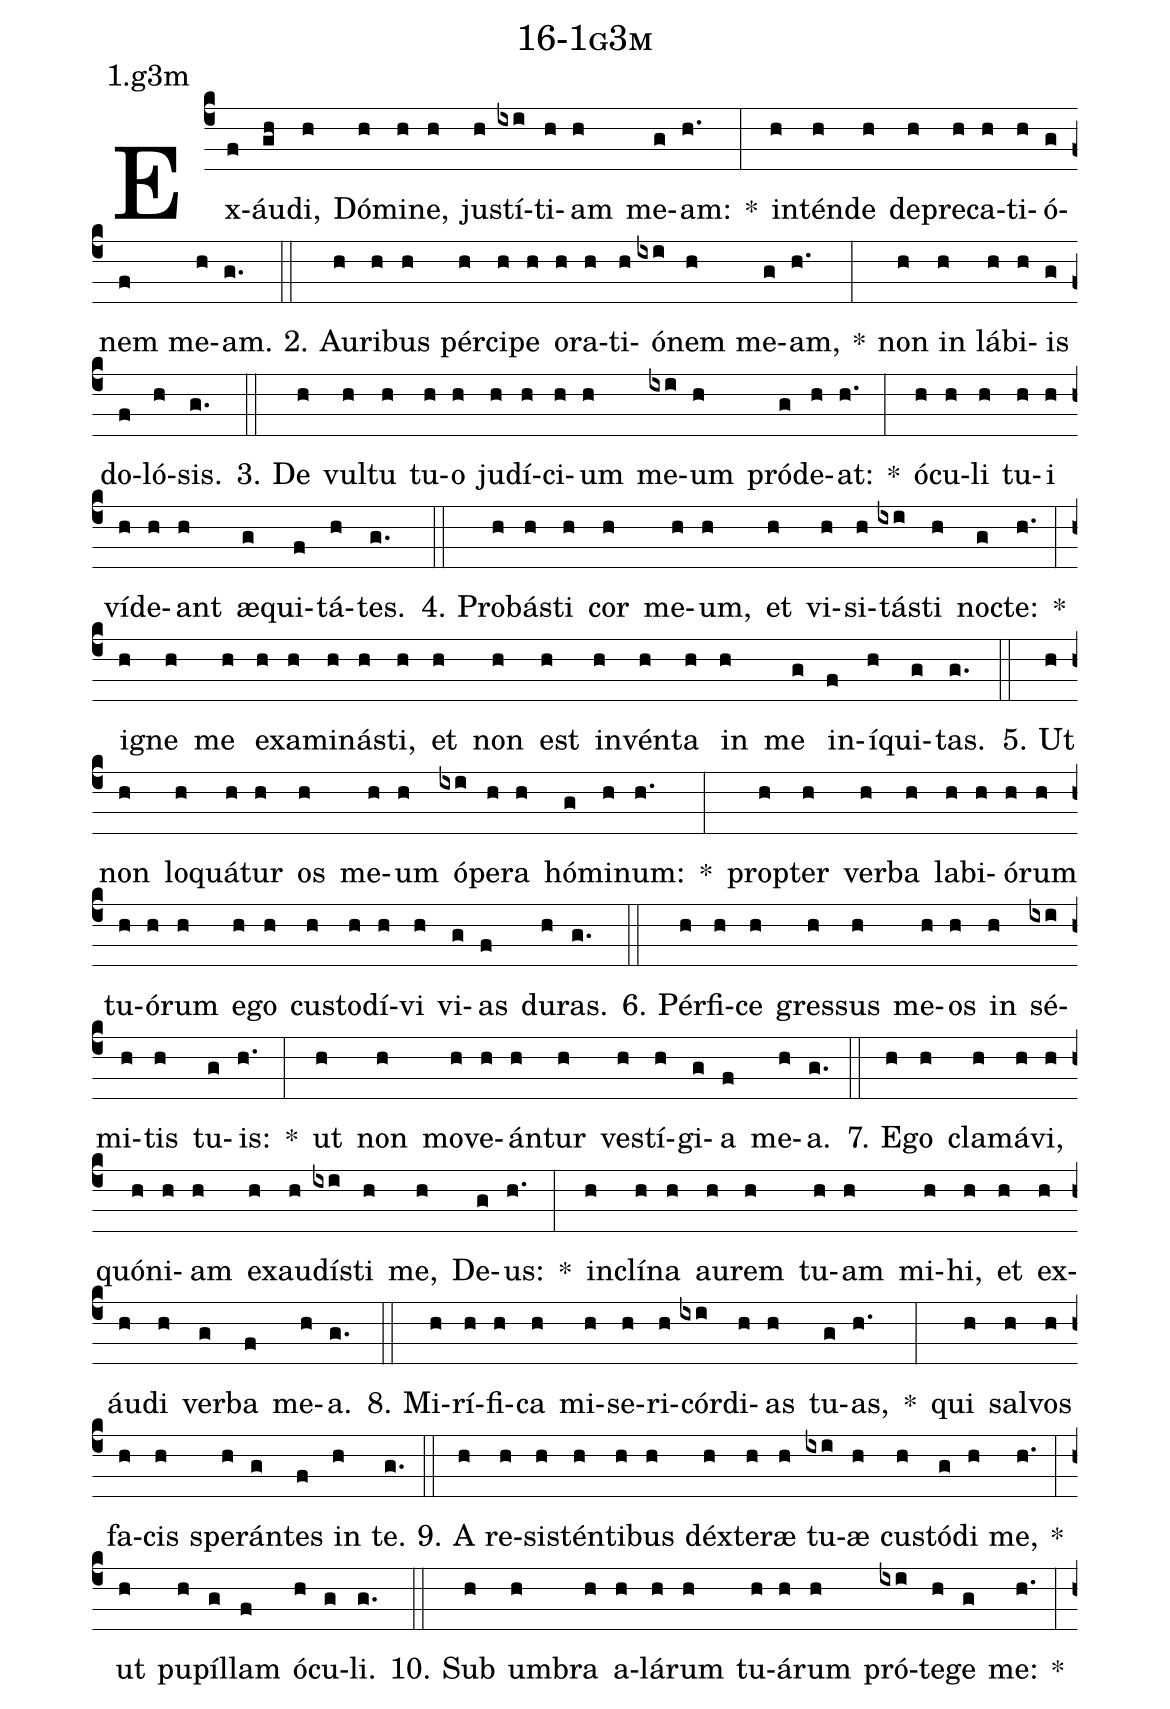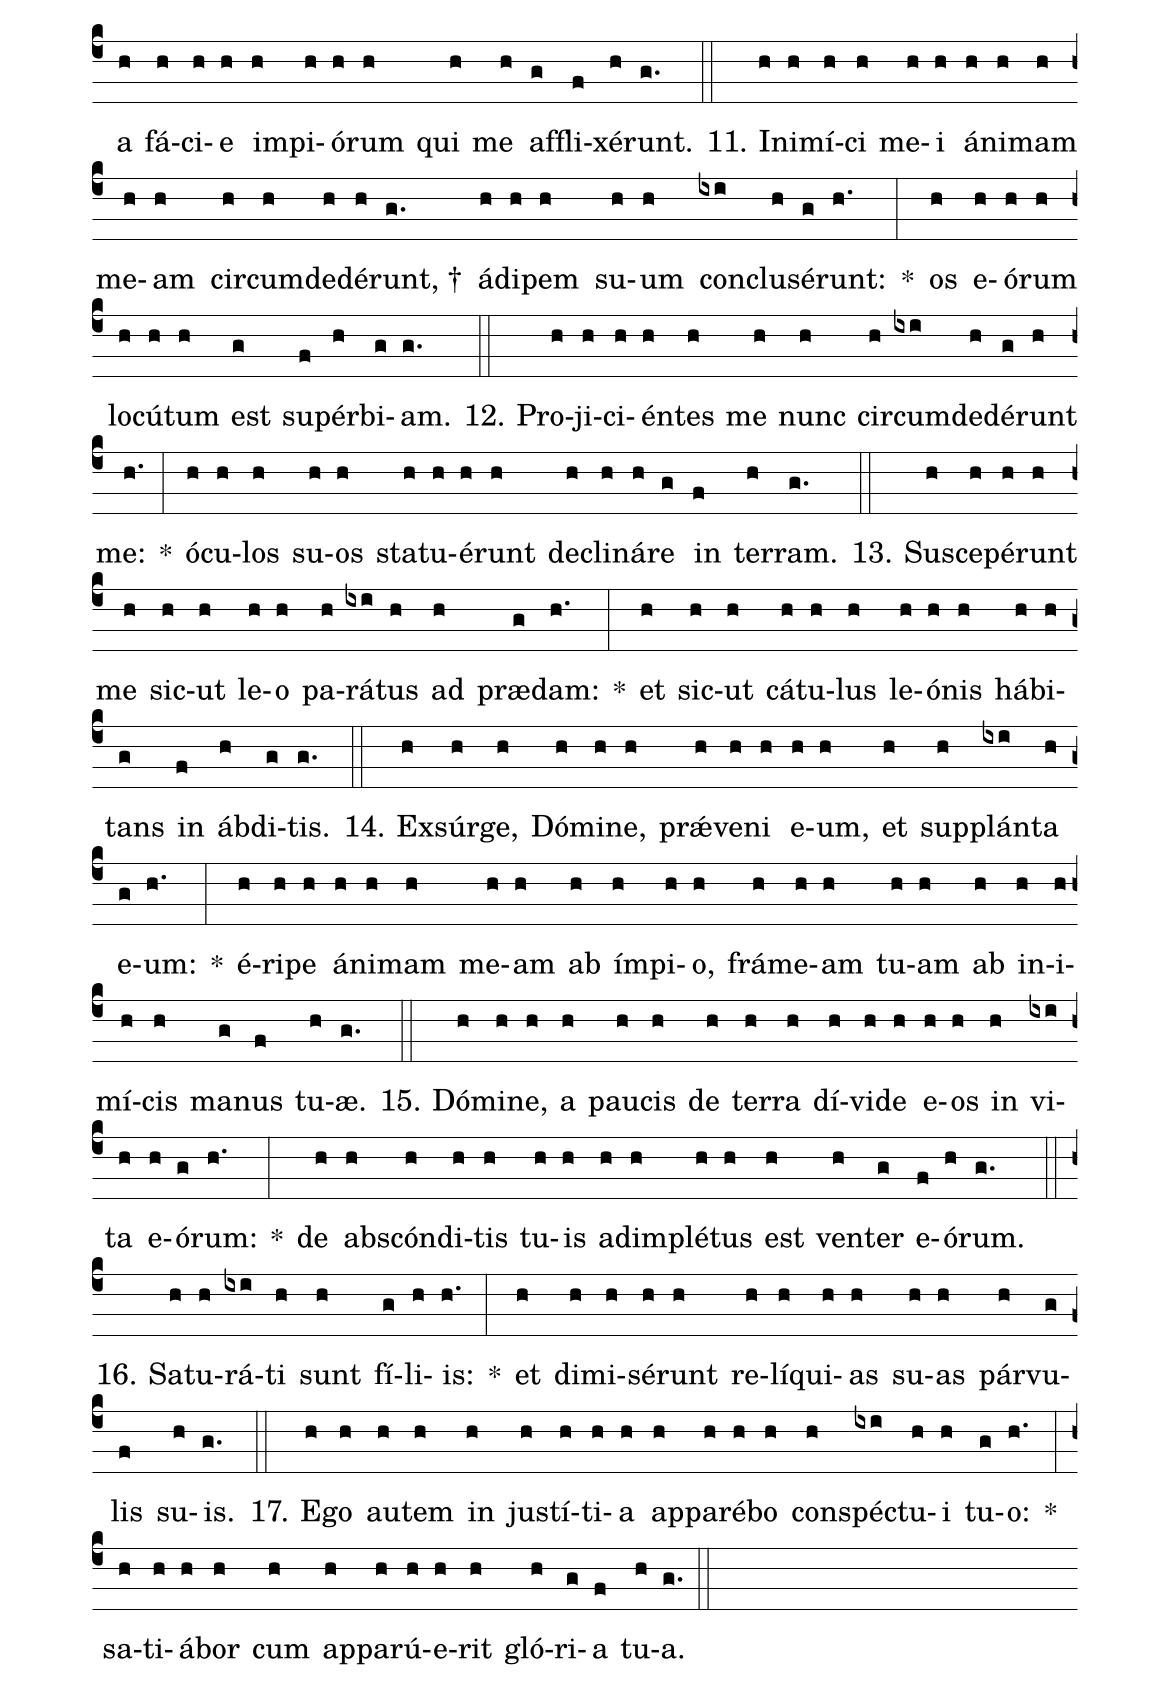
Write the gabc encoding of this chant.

name: 16-1g3m;
annotation: 1.g3m;
%%
(c4)Ex(f)áu(gh)di,(h) Dó(h)mi(h)ne,(h) jus(h)tí(ixi)ti(h)am(h) me(g)am:(h.) *(:) in(h)tén(h)de(h) de(h)pre(h)ca(h)ti(h)ó(g)nem(f) me(h)am.(g.) (::)
2. Au(h)ri(h)bus(h) pér(h)ci(h)pe(h) o(h)ra(h)ti(h)ó(ixi)nem(h) me(g)am,(h.) *(:) non(h) in(h) lá(h)bi(h)is(g) do(f)ló(h)sis.(g.) (::)
3. De(h) vul(h)tu(h) tu(h)o(h) ju(h)dí(h)ci(h)um(h) me(ixi)um(h) pród(g)e(h)at:(h.) *(:) ó(h)cu(h)li(h) tu(h)i(h) ví(h)de(h)ant(h) æ(g)qui(f)tá(h)tes.(g.) (::)
4. Pro(h)bás(h)ti(h) cor(h) me(h)um,(h) et(h) vi(h)si(h)tás(ixi)ti(h) noc(g)te:(h.) *(:) i(h)gne(h) me(h) ex(h)a(h)mi(h)nás(h)ti,(h) et(h) non(h) est(h) in(h)vén(h)ta(h) in(h) me(g) in(f)í(h)qui(g)tas.(g.) (::)
5. Ut(h) non(h) lo(h)quá(h)tur(h) os(h) me(h)um(h) ó(ixi)pe(h)ra(h) hó(g)mi(h)num:(h.) *(:) prop(h)ter(h) ver(h)ba(h) la(h)bi(h)ó(h)rum(h) tu(h)ó(h)rum(h) e(h)go(h) cus(h)to(h)dí(h)vi(h) vi(g)as(f) du(h)ras.(g.) (::)
6. Pér(h)fi(h)ce(h) gres(h)sus(h) me(h)os(h) in(h) sé(ixi)mi(h)tis(h) tu(g)is:(h.) *(:) ut(h) non(h) mo(h)ve(h)án(h)tur(h) ves(h)tí(h)gi(g)a(f) me(h)a.(g.) (::)
7. E(h)go(h) cla(h)má(h)vi,(h) quón(h)i(h)am(h) ex(h)au(h)dís(ixi)ti(h) me,(h) De(g)us:(h.) *(:) in(h)clí(h)na(h) au(h)rem(h) tu(h)am(h) mi(h)hi,(h) et(h) ex(h)áu(h)di(h) ver(g)ba(f) me(h)a.(g.) (::)
8. Mi(h)rí(h)fi(h)ca(h) mi(h)se(h)ri(h)cór(ixi)di(h)as(h) tu(g)as,(h.) *(:) qui(h) sal(h)vos(h) fa(h)cis(h) spe(h)rán(g)tes(f) in(h) te.(g.) (::)
9. A(h) re(h)sis(h)tén(h)ti(h)bus(h) déx(h)te(h)ræ(h) tu(ixi)æ(h) cus(h)tó(g)di(h) me,(h.) *(:) ut(h) pu(h)píl(g)lam(f) ó(h)cu(g)li.(g.) (::)
10. Sub(h) um(h)bra(h) a(h)lá(h)rum(h) tu(h)á(h)rum(h) pró(ixi)te(h)ge(g) me:(h.) *(:) a(h) fá(h)ci(h)e(h) im(h)pi(h)ó(h)rum(h) qui(h) me(h) af(g)fli(f)xé(h)runt.(g.) (::)
11. In(h)i(h)mí(h)ci(h) me(h)i(h) á(h)ni(h)mam(h) me(h)am(h) cir(h)cum(h)de(h)dé(h)runt, †(g.) á(h)di(h)pem(h) su(h)um(h) con(ixi)clu(h)sé(g)runt:(h.) *(:) os(h) e(h)ó(h)rum(h) lo(h)cú(h)tum(h) est(g) su(f)pér(h)bi(g)am.(g.) (::)
12. Pro(h)ji(h)ci(h)én(h)tes(h) me(h) nunc(h) cir(h)cum(ixi)de(h)dé(g)runt(h) me:(h.) *(:) ó(h)cu(h)los(h) su(h)os(h) sta(h)tu(h)é(h)runt(h) de(h)cli(h)ná(h)re(g) in(f) ter(h)ram.(g.) (::)
13. Su(h)sce(h)pé(h)runt(h) me(h) sic(h)ut(h) le(h)o(h) pa(h)rá(ixi)tus(h) ad(h) præ(g)dam:(h.) *(:) et(h) sic(h)ut(h) cá(h)tu(h)lus(h) le(h)ó(h)nis(h) há(h)bi(h)tans(g) in(f) áb(h)di(g)tis.(g.) (::)
14. Ex(h)súr(h)ge,(h) Dó(h)mi(h)ne,(h) prǽ(h)ve(h)ni(h) e(h)um,(h) et(h) sup(h)plán(ixi)ta(h) e(g)um:(h.) *(:) é(h)ri(h)pe(h) á(h)ni(h)mam(h) me(h)am(h) ab(h) ím(h)pi(h)o,(h) frá(h)me(h)am(h) tu(h)am(h) ab(h) in(h)i(h)mí(h)cis(h) ma(g)nus(f) tu(h)æ.(g.) (::)
15. Dó(h)mi(h)ne,(h) a(h) pau(h)cis(h) de(h) ter(h)ra(h) dí(h)vi(h)de(h) e(h)os(h) in(h) vi(ixi)ta(h) e(h)ó(g)rum:(h.) *(:) de(h) abs(h)cón(h)di(h)tis(h) tu(h)is(h) ad(h)im(h)plé(h)tus(h) est(h) ven(h)ter(g) e(f)ó(h)rum.(g.) (::)
16. Sa(h)tu(h)rá(ixi)ti(h) sunt(h) fí(g)li(h)is:(h.) *(:) et(h) di(h)mi(h)sé(h)runt(h) re(h)lí(h)qui(h)as(h) su(h)as(h) pár(h)vu(g)lis(f) su(h)is.(g.) (::)
17. E(h)go(h) au(h)tem(h) in(h) jus(h)tí(h)ti(h)a(h) ap(h)pa(h)ré(h)bo(h) con(h)spéc(ixi)tu(h)i(h) tu(g)o:(h.) *(:) sa(h)ti(h)á(h)bor(h) cum(h) ap(h)pa(h)rú(h)e(h)rit(h) gló(h)ri(g)a(f) tu(h)a.(g.) (::)
